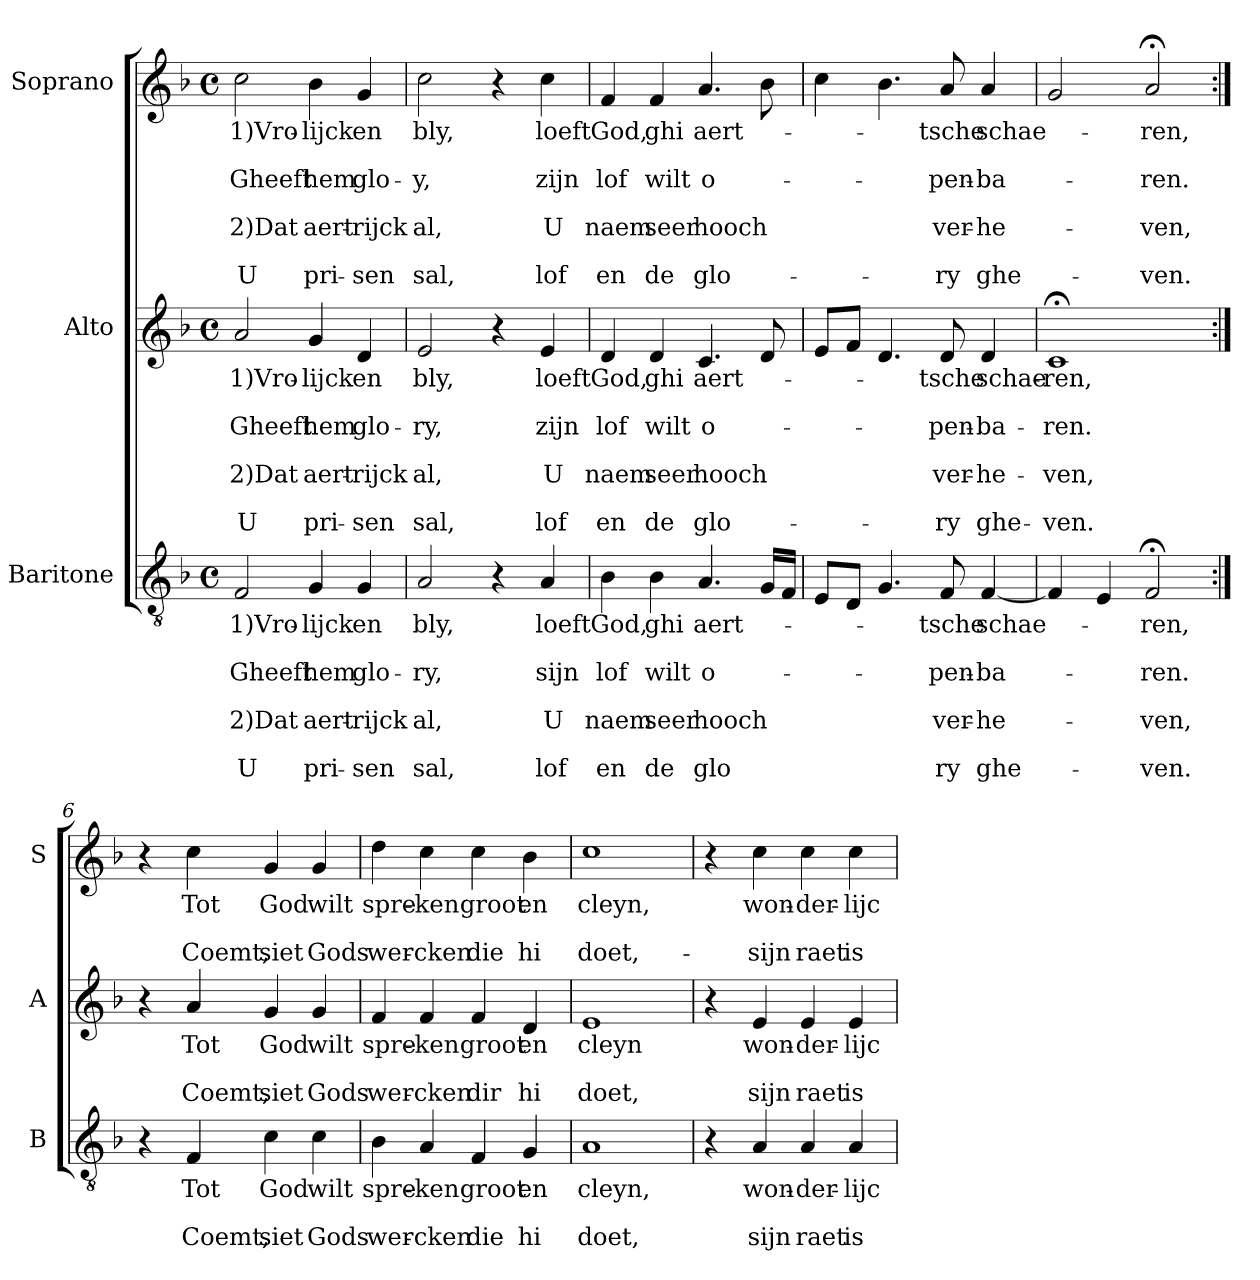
**kern	**text	**text	**text	**text	**text	**text	**text	**kern	**text	**text	**text	**text	**text	**text	**text	**kern	**text	**text	**text	**text	**text	**text	**text
*part3	*part3	*part3	*part3	*part3	*part3	*part3	*part3	*part2	*part2	*part2	*part2	*part2	*part2	*part2	*part2	*part1	*part1	*part1	*part1	*part1	*part1	*part1	*part1
*staff3	*staff3	*staff3	*staff3	*staff3	*staff3	*staff3	*staff3	*staff2	*staff2	*staff2	*staff2	*staff2	*staff2	*staff2	*staff2	*staff1	*staff1	*staff1	*staff1	*staff1	*staff1	*staff1	*staff1
*I"Baritone	*	*	*	*	*	*	*	*I"Alto	*	*	*	*	*	*	*	*I"Soprano	*	*	*	*	*	*	*
*I'B	*	*	*	*	*	*	*	*I'A	*	*	*	*	*	*	*	*I'S	*	*	*	*	*	*	*
*clefGv2	*	*	*	*	*	*	*	*clefG2	*	*	*	*	*	*	*	*clefG2	*	*	*	*	*	*	*
*k[b-]	*	*	*	*	*	*	*	*k[b-]	*	*	*	*	*	*	*	*k[b-]	*	*	*	*	*	*	*
*F:	*	*	*	*	*	*	*	*F:	*	*	*	*	*	*	*	*F:	*	*	*	*	*	*	*
*M4/4	*	*	*	*	*	*	*	*M4/4	*	*	*	*	*	*	*	*M4/4	*	*	*	*	*	*	*
*met(c)	*	*	*	*	*	*	*	*met(c)	*	*	*	*	*	*	*	*met(c)	*	*	*	*	*	*	*
=1	=1	=1	=1	=1	=1	=1	=1	=1	=1	=1	=1	=1	=1	=1	=1	=1	=1	=1	=1	=1	=1	=1	=1
!	!LO:LY:b	!	!LO:LY:b	!	!LO:LY:b	!	!LO:LY:b	!	!LO:LY:b	!	!LO:LY:b	!	!LO:LY:b	!	!LO:LY:b	!	!LO:LY:b	!	!LO:LY:b	!	!LO:LY:b	!	!LO:LY:b
2F/	1)Vro-	.	Gheeft	.	2)Dat	.	U	2a/	1)Vro-	.	Gheeft	.	2)Dat	.	U	2cc\	1)Vro-	.	Gheeft	.	2)Dat	.	U
!	!LO:LY:b	!	!LO:LY:b	!	!LO:LY:b	!	!LO:LY:b	!	!LO:LY:b	!	!LO:LY:b	!	!LO:LY:b	!	!LO:LY:b	!	!LO:LY:b	!	!LO:LY:b	!	!LO:LY:b	!	!LO:LY:b
4G/	-lijck	.	hem	.	aert-	.	pri-	4g/	-lijck	.	hem	.	aert-	.	pri-	4b-\	-lijck	.	hem	.	aert-	.	pri-
!	!LO:LY:b	!	!LO:LY:b	!	!LO:LY:b	!	!LO:LY:b	!	!LO:LY:b	!	!LO:LY:b	!	!LO:LY:b	!	!LO:LY:b	!	!LO:LY:b	!	!LO:LY:b	!	!LO:LY:b	!	!LO:LY:b
4G/	en	.	glo-	.	-rijck	.	-sen	4d/	en	.	glo-	.	-rijck	.	-sen	4g/	en	.	glo-	.	-rijck	.	-sen
=2	=2	=2	=2	=2	=2	=2	=2	=2	=2	=2	=2	=2	=2	=2	=2	=2	=2	=2	=2	=2	=2	=2	=2
!	!LO:LY:b	!	!LO:LY:b	!	!LO:LY:b	!	!LO:LY:b	!	!LO:LY:b	!	!LO:LY:b	!	!LO:LY:b	!	!LO:LY:b	!	!LO:LY:b	!	!LO:LY:b	!	!LO:LY:b	!	!LO:LY:b
2A/	bly,	.	-ry,	.	al,	.	sal,	2e/	bly,	.	-ry,	.	al,	.	sal,	2cc\	bly,	.	-y,	.	al,	.	sal,
4r	.	.	.	.	.	.	.	4r	.	.	.	.	.	.	.	4r	.	.	.	.	.	.	.
!	!LO:LY:b	!	!LO:LY:b	!	!LO:LY:b	!	!LO:LY:b	!	!LO:LY:b	!	!LO:LY:b	!	!LO:LY:b	!	!LO:LY:b	!	!LO:LY:b	!	!LO:LY:b	!	!LO:LY:b	!	!LO:LY:b
4A/	loeft	.	sijn	.	U	.	lof	4e/	loeft	.	zijn	.	U	.	lof	4cc\	loeft	.	zijn	.	U	.	lof
=3	=3	=3	=3	=3	=3	=3	=3	=3	=3	=3	=3	=3	=3	=3	=3	=3	=3	=3	=3	=3	=3	=3	=3
!	!LO:LY:b	!	!LO:LY:b	!	!LO:LY:b	!	!LO:LY:b	!	!LO:LY:b	!	!LO:LY:b	!	!LO:LY:b	!	!LO:LY:b	!	!LO:LY:b	!	!LO:LY:b	!	!LO:LY:b	!	!LO:LY:b
4B-\	God,	.	lof	.	naem	.	en	4d/	God,	.	lof	.	naem	.	en	4f/	God,	.	lof	.	naem	.	en
!	!LO:LY:b	!	!LO:LY:b	!	!LO:LY:b	!	!LO:LY:b	!	!LO:LY:b	!	!LO:LY:b	!	!LO:LY:b	!	!LO:LY:b	!	!LO:LY:b	!	!LO:LY:b	!	!LO:LY:b	!	!LO:LY:b
4B-\	ghi	.	wilt	.	seer	.	de	4d/	ghi	.	wilt	.	seer	.	de	4f/	ghi	.	wilt	.	seer	.	de
!	!LO:LY:b	!	!LO:LY:b	!	!LO:LY:b	!	!LO:LY:b	!	!LO:LY:b	!	!LO:LY:b	!	!LO:LY:b	!	!LO:LY:b	!	!LO:LY:b	!	!LO:LY:b	!	!LO:LY:b	!	!LO:LY:b
4.A/	aert-	.	o-	.	hooch	.	glo	4.c/	aert-	.	o-	.	hooch	.	glo-	4.a/	aert-	.	o-	.	hooch	.	glo-
16G/LL	.	.	.	.	.	.	.	8d/	.	.	.	.	.	.	.	8b-\	.	.	.	.	.	.	.
16F/JJ	.	.	.	.	.	.	.	.	.	.	.	.	.	.	.	.	.	.	.	.	.	.	.
=4	=4	=4	=4	=4	=4	=4	=4	=4	=4	=4	=4	=4	=4	=4	=4	=4	=4	=4	=4	=4	=4	=4	=4
8E/L	.	.	.	.	.	.	.	8e/L	.	.	.	.	.	.	.	4cc\	.	.	.	.	.	.	.
8D/J	.	.	.	.	.	.	.	8f/J	.	.	.	.	.	.	.	.	.	.	.	.	.	.	.
4.G/	.	.	.	.	.	.	.	4.d/	.	.	.	.	.	.	.	4.b-\	.	.	.	.	.	.	.
!	!LO:LY:b	!	!LO:LY:b	!	!LO:LY:b	!	!LO:LY:b	!	!LO:LY:b	!	!LO:LY:b	!	!LO:LY:b	!	!LO:LY:b	!	!LO:LY:b	!	!LO:LY:b	!	!LO:LY:b	!	!LO:LY:b
8F/	-tsche	.	-pen-	.	ver-	.	ry	8d/	-tsche	.	-pen-	.	ver-	.	-ry	8a/	-tsche	.	-pen-	.	ver-	.	-ry
!	!LO:LY:b	!	!LO:LY:b	!	!LO:LY:b	!	!LO:LY:b	!	!LO:LY:b	!	!LO:LY:b	!	!LO:LY:b	!	!LO:LY:b	!	!LO:LY:b	!	!LO:LY:b	!	!LO:LY:b	!	!LO:LY:b
[4F/	schae-	.	-ba-	.	-he-	.	ghe-	4d/	schae-	.	-ba-	.	-he-	.	ghe-	4a/	schae-	.	-ba-	.	-he-	.	ghe-
!!LO:LB:g=z
=5	=5	=5	=5	=5	=5	=5	=5	=5	=5	=5	=5	=5	=5	=5	=5	=5	=5	=5	=5	=5	=5	=5	=5
!	!	!	!	!	!	!	!	!	!LO:LY:b	!	!LO:LY:b	!	!LO:LY:b	!	!LO:LY:b	!	!	!	!	!	!	!	!
4F/]	.	.	.	.	.	.	.	1c;<	-ren,	.	-ren.	.	-ven,	.	-ven.	2g/	.	.	.	.	.	.	.
4E/	.	.	.	.	.	.	.	.	.	.	.	.	.	.	.	.	.	.	.	.	.	.	.
!	!LO:LY:b	!	!LO:LY:b	!	!LO:LY:b	!	!LO:LY:b	!	!	!	!	!	!	!	!	!	!LO:LY:b	!	!LO:LY:b	!	!LO:LY:b	!	!LO:LY:b
2F;</	-ren,	.	-ren.	.	-ven,	.	-ven.	.	.	.	.	.	.	.	.	2a;</	-ren,	.	-ren.	.	-ven,	.	-ven.
=6:|!	=6:|!	=6:|!	=6:|!	=6:|!	=6:|!	=6:|!	=6:|!	=6:|!	=6:|!	=6:|!	=6:|!	=6:|!	=6:|!	=6:|!	=6:|!	=6:|!	=6:|!	=6:|!	=6:|!	=6:|!	=6:|!	=6:|!	=6:|!
4r	.	.	.	.	.	.	.	4r	.	.	.	.	.	.	.	4r	.	.	.	.	.	.	.
!	!LO:LY:b	!	!LO:LY:b	!	!	!	!	!	!LO:LY:b	!	!LO:LY:b	!	!	!	!	!	!LO:LY:b	!	!LO:LY:b	!	!	!	!
4F/	Tot	.	Coemt,	.	.	.	.	4a/	Tot	.	Coemt,	.	.	.	.	4cc\	Tot	.	Coemt,	.	.	.	.
!	!LO:LY:b	!	!LO:LY:b	!	!	!	!	!	!LO:LY:b	!	!LO:LY:b	!	!	!	!	!	!LO:LY:b	!	!LO:LY:b	!	!	!	!
4c\	God	.	siet	.	.	.	.	4g/	God	.	siet	.	.	.	.	4g/	God	.	siet	.	.	.	.
!	!LO:LY:b	!	!LO:LY:b	!	!	!	!	!	!LO:LY:b	!	!LO:LY:b	!	!	!	!	!	!LO:LY:b	!	!LO:LY:b	!	!	!	!
4c\	wilt	.	Gods	.	.	.	.	4g/	wilt	.	Gods	.	.	.	.	4g/	wilt	.	Gods	.	.	.	.
=7	=7	=7	=7	=7	=7	=7	=7	=7	=7	=7	=7	=7	=7	=7	=7	=7	=7	=7	=7	=7	=7	=7	=7
!	!LO:LY:b	!	!LO:LY:b	!	!	!	!	!	!LO:LY:b	!	!LO:LY:b	!	!	!	!	!	!LO:LY:b	!	!LO:LY:b	!	!	!	!
4B-\	spre-	.	wer-	.	.	.	.	4f/	spre-	.	wer-	.	.	.	.	4dd\	spre-	.	wer-	.	.	.	.
!	!LO:LY:b	!	!LO:LY:b	!	!	!	!	!	!LO:LY:b	!	!LO:LY:b	!	!	!	!	!	!LO:LY:b	!	!LO:LY:b	!	!	!	!
4A/	-ken	.	-cken	.	.	.	.	4f/	-ken	.	-cken	.	.	.	.	4cc\	-ken	.	-cken	.	.	.	.
!	!LO:LY:b	!	!LO:LY:b	!	!	!	!	!	!LO:LY:b	!	!LO:LY:b	!	!	!	!	!	!LO:LY:b	!	!LO:LY:b	!	!	!	!
4F/	groot	.	die	.	.	.	.	4f/	groot	.	dir	.	.	.	.	4cc\	groot	.	die	.	.	.	.
!	!LO:LY:b	!	!LO:LY:b	!	!	!	!	!	!LO:LY:b	!	!LO:LY:b	!	!	!	!	!	!LO:LY:b	!	!LO:LY:b	!	!	!	!
4G/	en	.	hi	.	.	.	.	4d/	en	.	hi	.	.	.	.	4b-\	en	.	hi	.	.	.	.
=8	=8	=8	=8	=8	=8	=8	=8	=8	=8	=8	=8	=8	=8	=8	=8	=8	=8	=8	=8	=8	=8	=8	=8
!	!LO:LY:b	!	!LO:LY:b	!	!	!	!	!	!LO:LY:b	!	!LO:LY:b	!	!	!	!	!	!LO:LY:b	!	!LO:LY:b	!	!	!	!
1A	cleyn,	.	doet,	.	.	.	.	1e	cleyn	.	doet,	.	.	.	.	1cc	cleyn,	.	doet,-	.	.	.	.
=9	=9	=9	=9	=9	=9	=9	=9	=9	=9	=9	=9	=9	=9	=9	=9	=9	=9	=9	=9	=9	=9	=9	=9
4r	.	.	.	.	.	.	.	4r	.	.	.	.	.	.	.	4r	.	.	.	.	.	.	.
!	!LO:LY:b	!	!LO:LY:b	!	!	!	!	!	!LO:LY:b	!	!LO:LY:b	!	!	!	!	!	!LO:LY:b	!	!LO:LY:b	!	!	!	!
4A/	won-	.	sijn	.	.	.	.	4e/	won-	.	sijn	.	.	.	.	4cc\	won-	.	-sijn	.	.	.	.
!	!LO:LY:b	!	!LO:LY:b	!	!	!	!	!	!LO:LY:b	!	!LO:LY:b	!	!	!	!	!	!LO:LY:b	!	!LO:LY:b	!	!	!	!
4A/	-der-	.	raet	.	.	.	.	4e/	-der-	.	raet	.	.	.	.	4cc\	-der-	.	raet	.	.	.	.
!	!LO:LY:b	!	!LO:LY:b	!	!	!	!	!	!LO:LY:b	!	!LO:LY:b	!	!	!	!	!	!LO:LY:b	!	!LO:LY:b	!	!	!	!
4A/	-lijc	.	is	.	.	.	.	4e/	-lijc	.	is	.	.	.	.	4cc\	-lijc	.	is	.	.	.	.
=	=	=	=	=	=	=	=	=	=	=	=	=	=	=	=	=	=	=	=	=	=	=	=
*-	*-	*-	*-	*-	*-	*-	*-	*-	*-	*-	*-	*-	*-	*-	*-	*-	*-	*-	*-	*-	*-	*-	*-
